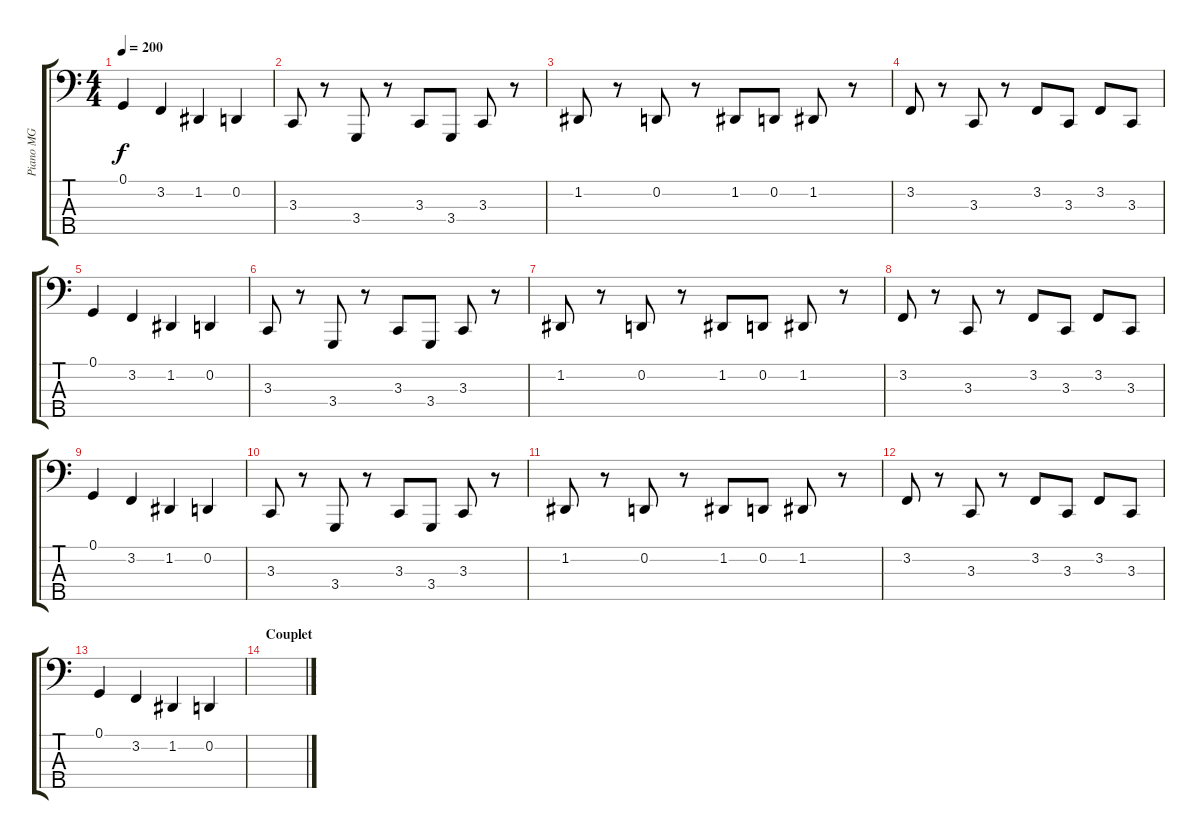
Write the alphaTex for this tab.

\track ("Piano MG" "Piano MG") {instrument acousticgrandpiano}
\staff {score tabs}
\tuning (G2 D2 A1 E1 B0) {hide}
\ts (4 4)
\tempo 200
\clef f4
\ks c
0.1.4{dy f} 3.2.4 1.2.4 0.2.4 |
3.3.8 r.8 3.4.8 r.8 3.3.8 3.4.8 3.3.8 r.8 |
1.2.8 r.8 0.2.8 r.8 1.2.8 0.2.8 1.2.8 r.8 |
3.2.8 r.8 3.3.8 r.8 3.2.8 3.3.8 3.2.8 3.3.8 |
0.1.4 3.2.4 1.2.4 0.2.4 |
3.3.8 r.8 3.4.8 r.8 3.3.8 3.4.8 3.3.8 r.8 |
1.2.8 r.8 0.2.8 r.8 1.2.8 0.2.8 1.2.8 r.8 |
3.2.8 r.8 3.3.8 r.8 3.2.8 3.3.8 3.2.8 3.3.8 |
0.1.4 3.2.4 1.2.4 0.2.4 |
3.3.8 r.8 3.4.8 r.8 3.3.8 3.4.8 3.3.8 r.8 |
1.2.8 r.8 0.2.8 r.8 1.2.8 0.2.8 1.2.8 r.8 |
3.2.8 r.8 3.3.8 r.8 3.2.8 3.3.8 3.2.8 3.3.8 |
0.1.4 3.2.4 1.2.4 0.2.4 |
\section ("" "Couplet")
